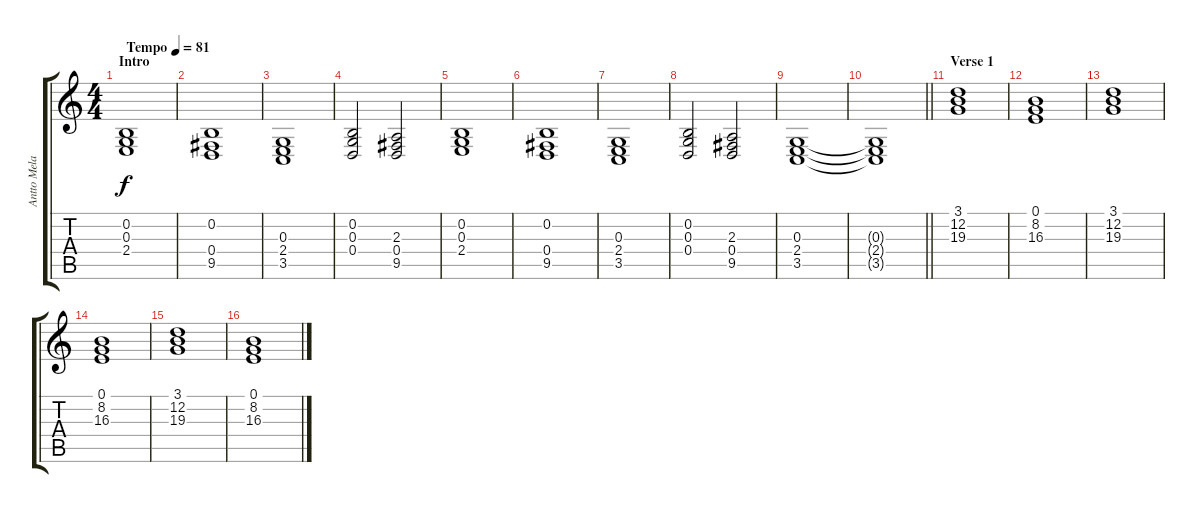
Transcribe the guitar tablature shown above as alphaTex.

\track ("Antto Melasniemi (Keyboard)" "Antto Mela") {instrument pad2warm}
\staff {score tabs}
\tuning (E4 B3 G3 D3 A2 E2) {hide}
\ts (4 4)
\section ("" "Intro")
\tempo (81 "Tempo")
\clef g2
\ks c
(0.2 0.3 2.4).1{dy f instrument pad2warm} |
(0.2 0.4 9.5).1 |
(0.3 2.4 3.5).1 |
(0.2 0.3 0.4).2 (2.3 0.4 9.5).2 |
(0.2 0.3 2.4).1 |
(0.2 0.4 9.5).1 |
(0.3 2.4 3.5).1 |
(0.2 0.3 0.4).2 (2.3 0.4 9.5).2 |
(0.3 2.4 3.5).1 |
\barLineRight lightlight
(0.3{t} 2.4{t} 3.5{t}).1 |
\section ("" "Verse 1")
(3.1 12.2 19.3).1 |
(0.1 8.2 16.3).1 |
(3.1 12.2 19.3).1 |
(0.1 8.2 16.3).1 |
(3.1 12.2 19.3).1 |
(0.1 8.2 16.3).1
